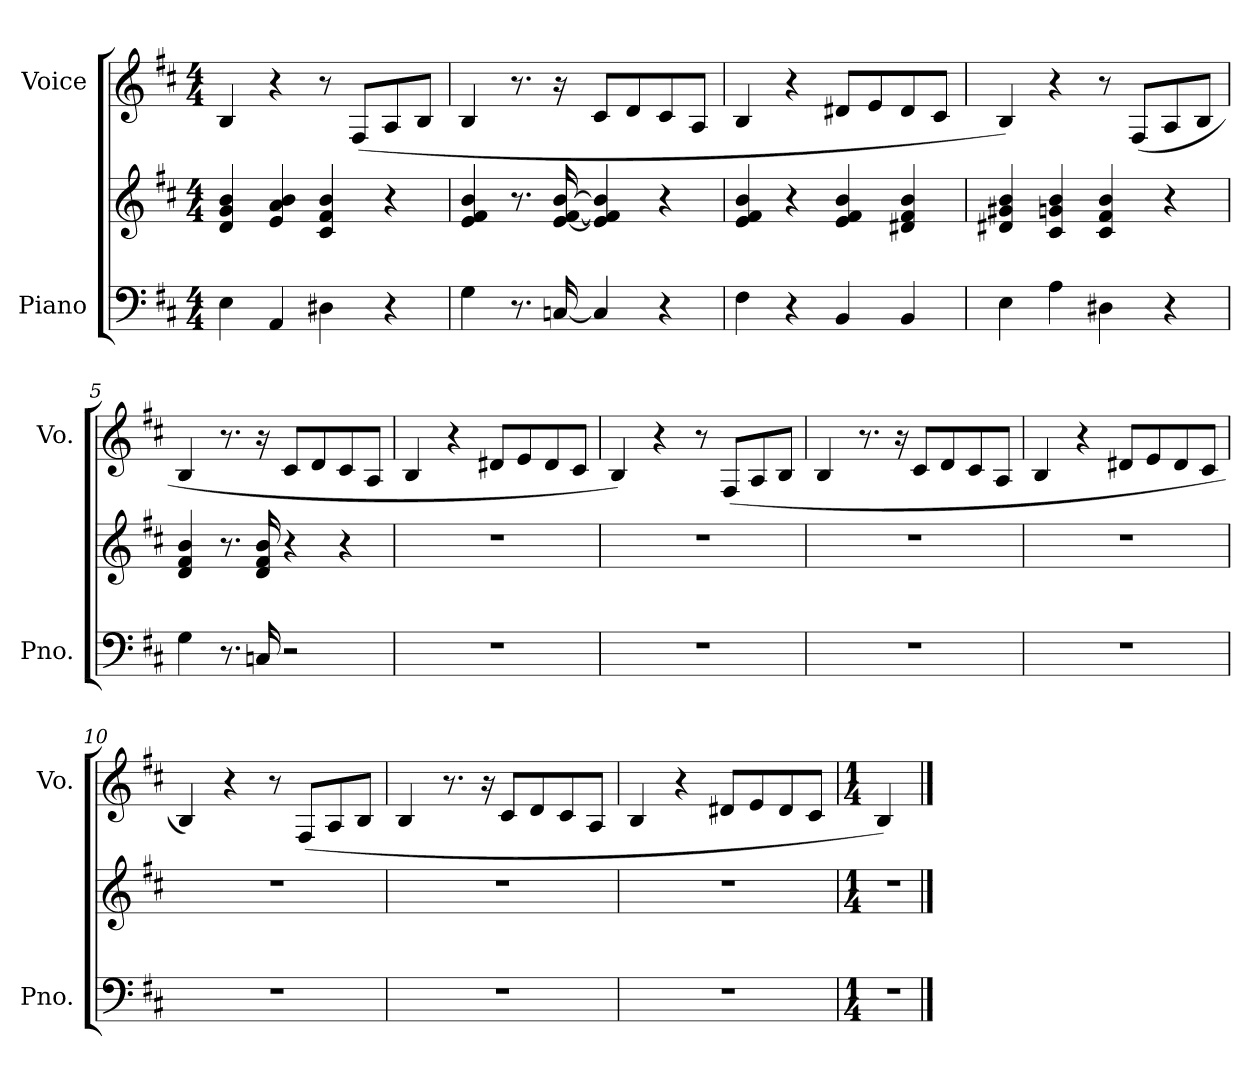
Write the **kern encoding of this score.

**kern	**kern	**kern
*part2	*part2	*part1
*staff3	*staff2	*staff1
*I"Piano	*	*I"Voice
*I'Pno.	*	*I'Vo.
*clefF4	*clefG2	*clefG2
*k[f#c#]	*k[f#c#]	*k[f#c#]
*M4/4	*M4/4	*M4/4
*MM138	*MM138	*MM138
=1	=1	=1
4E\	4d/ 4g/ 4b/	4B/
4AA/	4e/ 4a/ 4b/	4r
4D#X\	4c#/ 4f#/ 4b/	8r
.	.	(<8F#/L
4r	4r	8A/
.	.	8B/J
=2	=2	=2
4G\	4e/ 4f#/ 4b/	4B/
8.r	8.r	8.r
[16Cn/	[16e/ [16f#/ [16b/	16r
4C/]	4e/] 4f#/] 4b/]	8c#/L
.	.	8d/
4r	4r	8c#/
.	.	8A/J
=3	=3	=3
4F#\	4e/ 4f#/ 4b/	4B/
4r	4r	4r
4BB/	4e/ 4f#/ 4b/	8d#X/L
.	.	8e/
4BB/	4d#X/ 4f#/ 4b/	8d#/
.	.	8c#/J
=4	=4	=4
4E\	4d#X/ 4g#X/ 4b/	4B/)
4A\	4c#/ 4gn/ 4b/	4r
4D#X\	4c#/ 4f#/ 4b/	8r
.	.	(<8F#/L
4r	4r	8A/
.	.	8B/J
=5	=5	=5
4G\	4d/ 4f#/ 4b/	4B/
8.r	8.r	8.r
16Cn/	16d/ 16f#/ 16b/	16r
2r	4r	8c#/L
.	.	8d/
.	4r	8c#/
.	.	8A/J
=6	=6	=6
1r	1r	4B/
.	.	4r
.	.	8d#X/L
.	.	8e/
.	.	8d#/
.	.	8c#/J
=7	=7	=7
1r	1r	4B/)
.	.	4r
.	.	8r
.	.	(>8F#/L
.	.	8A/
.	.	8B/J
=8	=8	=8
1r	1r	4B/
.	.	8.r
.	.	16r
.	.	8c#/L
.	.	8d/
.	.	8c#/
.	.	8A/J
=9	=9	=9
1r	1r	4B/
.	.	4r
.	.	8d#X/L
.	.	8e/
.	.	8d#/
.	.	8c#/J
=10	=10	=10
1r	1r	4B/)
.	.	4r
.	.	8r
.	.	(>8F#/L
.	.	8A/
.	.	8B/J
=11	=11	=11
1r	1r	4B/
.	.	8.r
.	.	16r
.	.	8c#/L
.	.	8d/
.	.	8c#/
.	.	8A/J
=12	=12	=12
1r	1r	4B/
.	.	4r
.	.	8d#X/L
.	.	8e/
.	.	8d#/
.	.	8c#/J
=13	=13	=13
*M1/4	*M1/4	*M1/4
4r	4r	4B/)
==	==	==
*-	*-	*-
